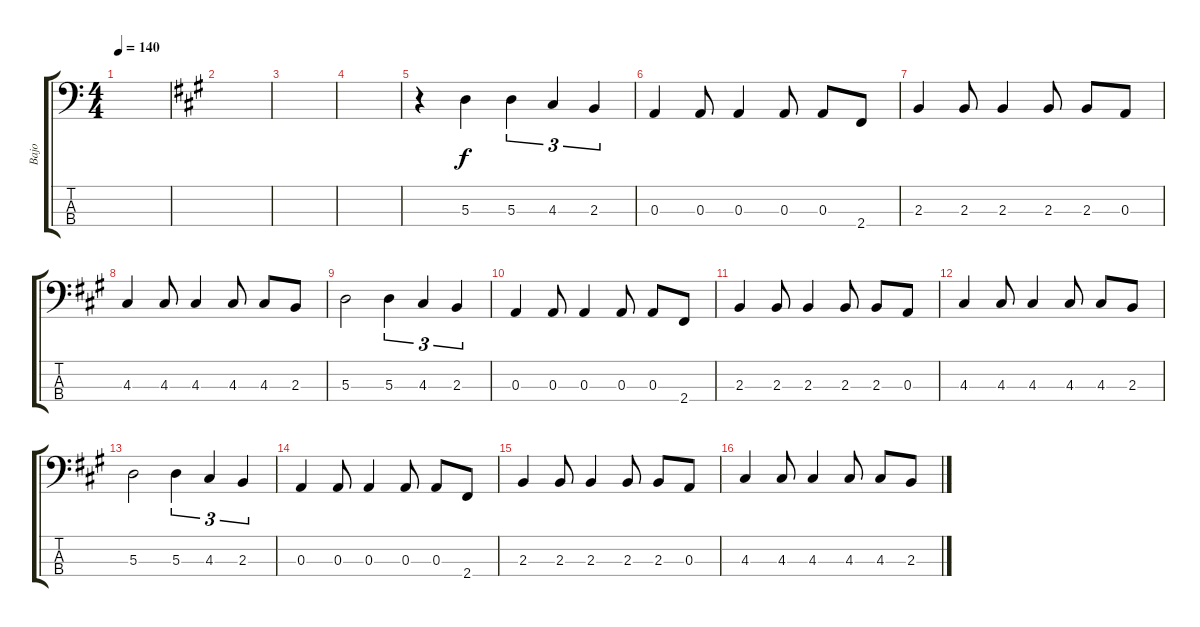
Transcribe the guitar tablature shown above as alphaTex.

\track ("Bajo" "Bajo") {instrument electricbassfinger}
\staff {score tabs}
\tuning (G2 D2 A1 E1) {hide}
\ts (4 4)
\tempo 140
\clef f4
\ks c
|
\ks a
|
|
|
r.4 5.3.4 5.3.4{tu (3 2) dy f} 4.3.4{tu (3 2)} 2.3.4{tu (3 2)} |
0.3.4 0.3.8 0.3.4 0.3.8 0.3.8 2.4.8 |
2.3.4 2.3.8 2.3.4 2.3.8 2.3.8 0.3.8 |
4.3.4 4.3.8 4.3.4 4.3.8 4.3.8 2.3.8 |
5.3.2 5.3.4{tu (3 2)} 4.3.4{tu (3 2)} 2.3.4{tu (3 2)} |
0.3.4 0.3.8 0.3.4 0.3.8 0.3.8 2.4.8 |
2.3.4 2.3.8 2.3.4 2.3.8 2.3.8 0.3.8 |
4.3.4 4.3.8 4.3.4 4.3.8 4.3.8 2.3.8 |
5.3.2 5.3.4{tu (3 2)} 4.3.4{tu (3 2)} 2.3.4{tu (3 2)} |
0.3.4 0.3.8 0.3.4 0.3.8 0.3.8 2.4.8 |
2.3.4 2.3.8 2.3.4 2.3.8 2.3.8 0.3.8 |
4.3.4 4.3.8 4.3.4 4.3.8 4.3.8 2.3.8
